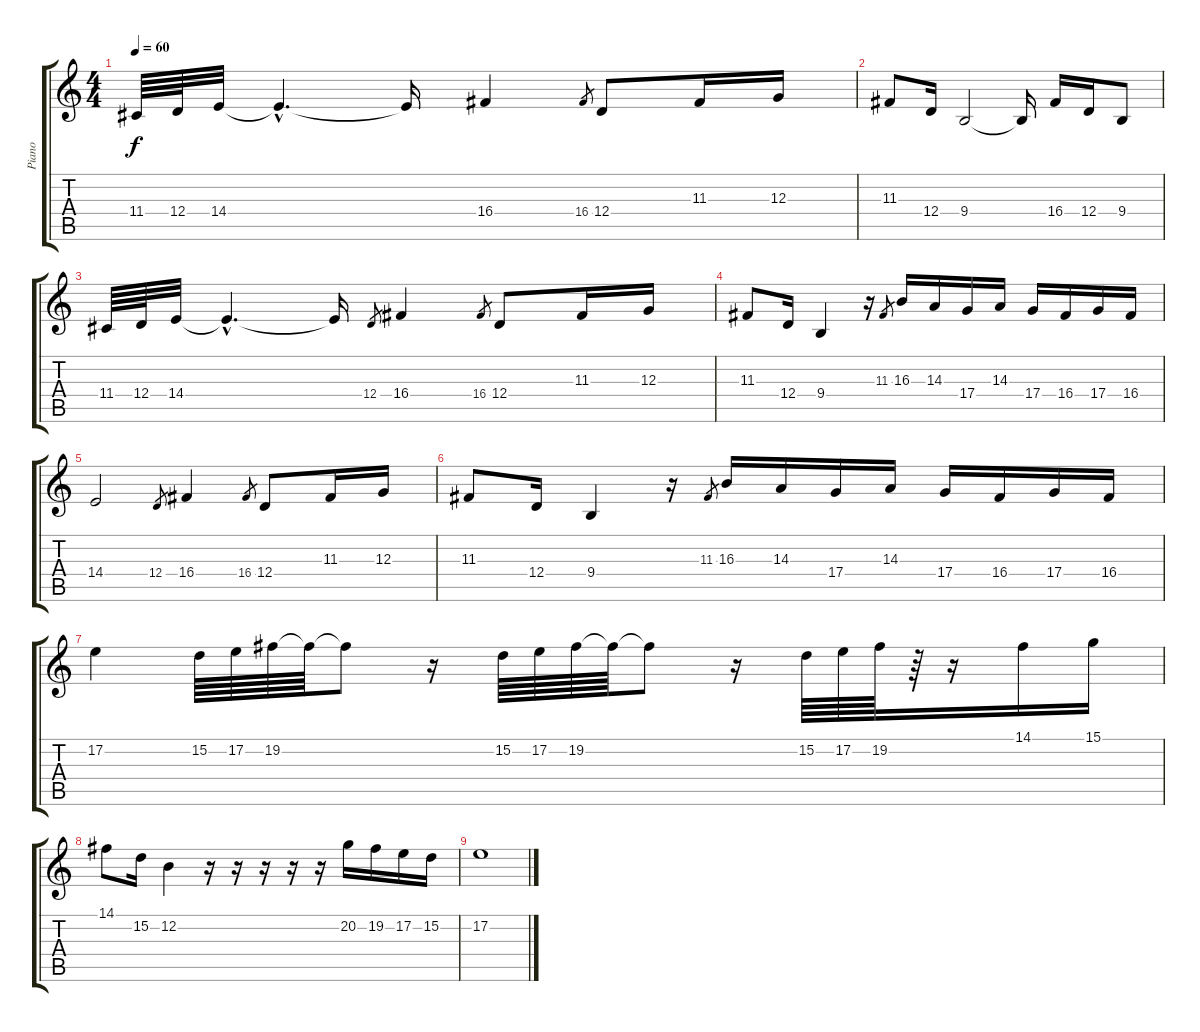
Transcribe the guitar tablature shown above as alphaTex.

\track ("Piano" "Piano") {instrument brightacousticpiano}
\staff {score tabs}
\tuning (E4 B3 G3 D3 A2 E2) {hide}
\ts (4 4)
\tempo 60
\clef g2
\ks c
11.4.64{dy f instrument brightacousticpiano} 12.4.64 14.4.32 14.4{hac t}.4{d} 14.4{t}.16 16.4.4 16.4.8{gr} 12.4.8 11.3.16 12.3.16 |
11.3.8 12.4.16 9.4.2 9.4{t}.16 16.4.16 12.4.16 9.4.8 |
11.4.64 12.4.64 14.4.32 14.4{hac t}.4{d} 14.4{t}.16 12.4.8{gr} 16.4.4 16.4.8{gr} 12.4.8 11.3.16 12.3.16 |
11.3.8 12.4.16 9.4.4 r.16 11.3.8{gr} 16.3.16 14.3.16 17.4.16 14.3.16 17.4.16 16.4.16 17.4.16 16.4.16 |
14.4.2 12.4.8{gr} 16.4.4 16.4.8{gr} 12.4.8 11.3.16 12.3.16 |
11.3.8 12.4.16 9.4.4 r.16 11.3.8{gr} 16.3.16 14.3.16 17.4.16 14.3.16 17.4.16 16.4.16 17.4.16 16.4.16 |
17.2.4 15.2.64 17.2.64 19.2.64 19.2{t}.64 19.2{t}.8 r.16 15.2.64 17.2.64 19.2.64 19.2{t}.64 19.2{t}.8 r.16 15.2.64 17.2.64 19.2.64 r.64 r.16 14.1.16 15.1.16 |
14.1.8 15.2.16 12.2.4 r.16 r.16 r.16 r.16 r.16 20.2.16 19.2.16 17.2.16 15.2.16 |
17.2.1
